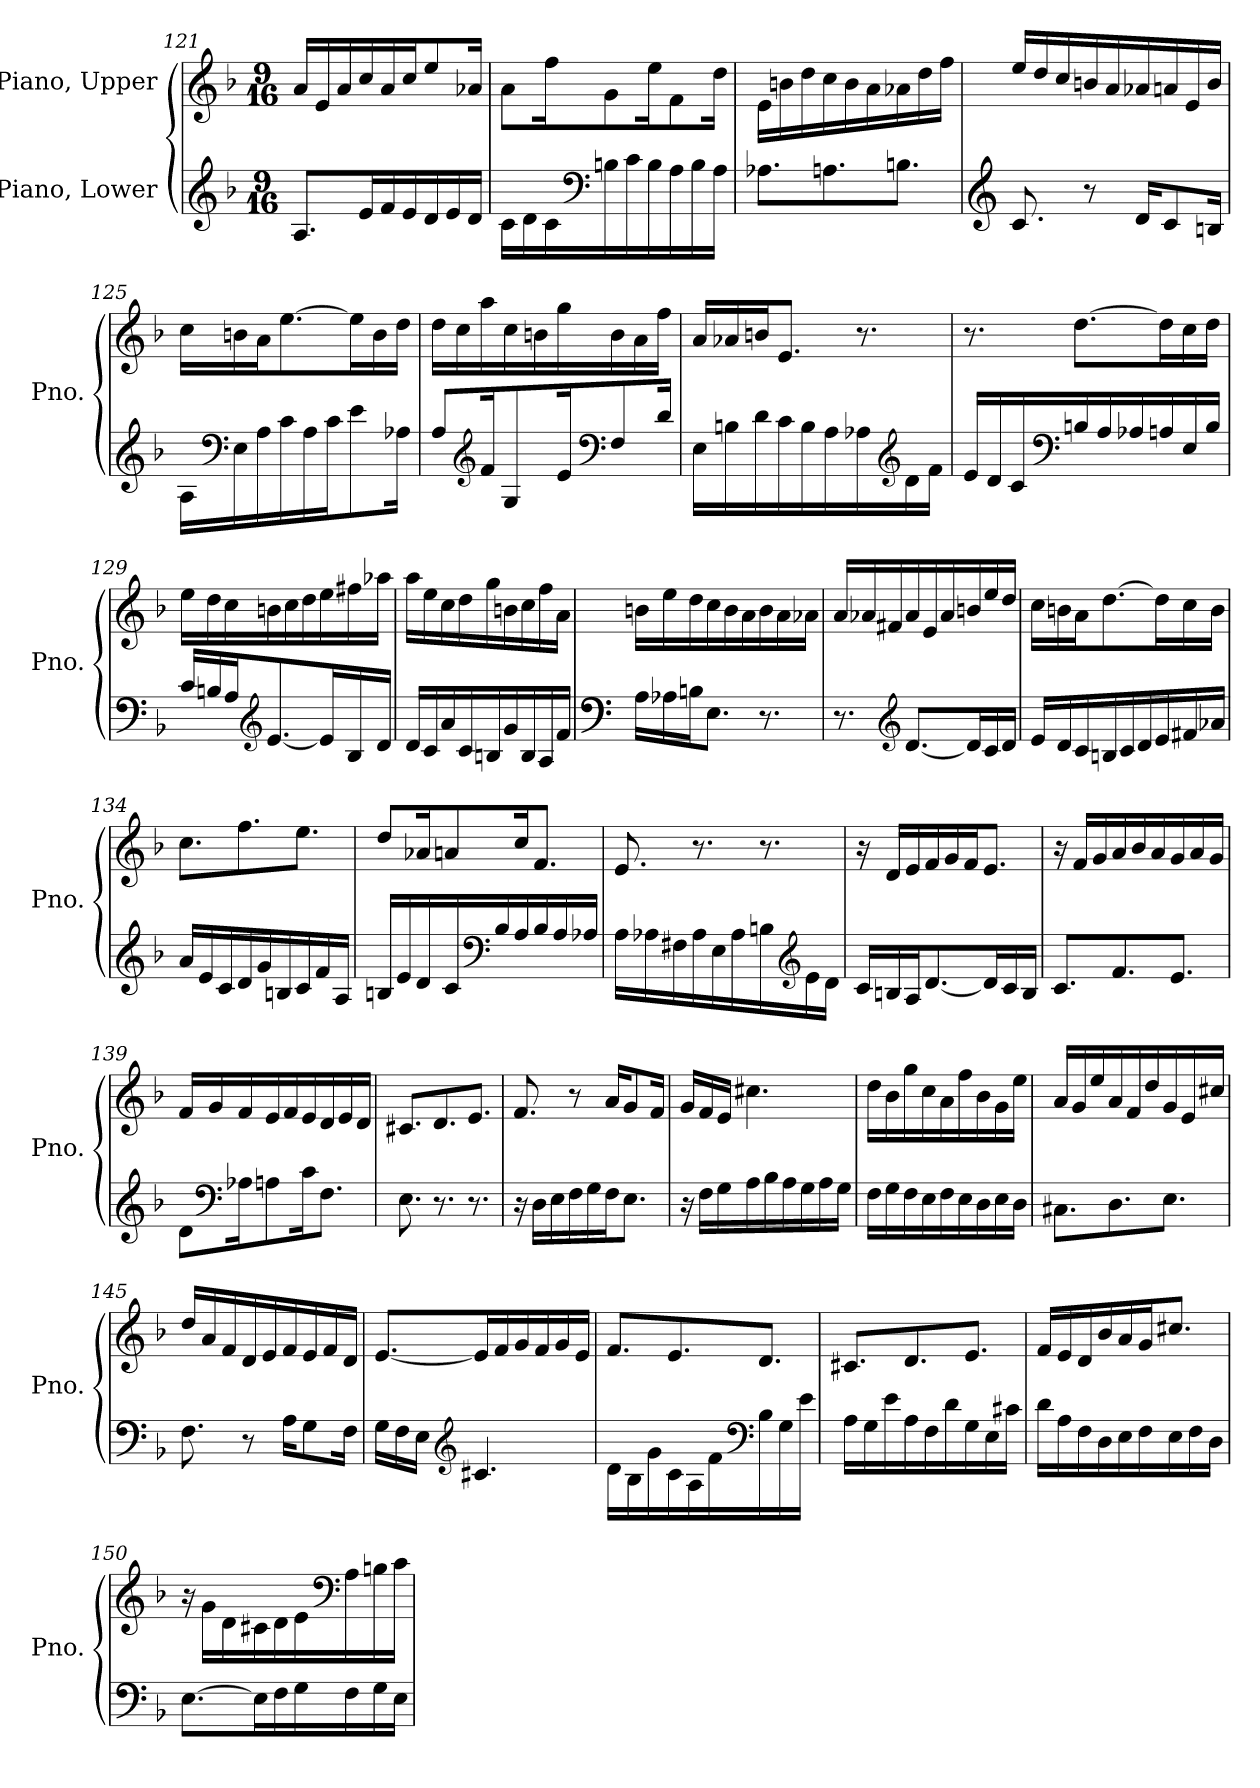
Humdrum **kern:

**kern	**kern
*part2	*part1
*staff2	*staff1
*I"Piano, Lower	*I"Piano, Upper
*I'Pno.	*I'Pno.
*clefG2	*clefG2
*k[b-]	*k[b-]
*M9/16	*M9/16
=121	=121
8.A/L	16a/LL
.	16e/
.	16a/
16e/L	16cc/
16f/	16a/
16e/	16cc/J
16d/	8ee/
16e/	.
16d/JJ	16a-X/Jk
!!LO:LB:g=z
=122	=122
16c\LL	8a\L
16d\	.
16c\	16ff\K
*clefF4	*
16Bn\	8g\
16c\	.
16B\	16ee\K
16A\	8f\
16B\	.
16A\JJ	16dd\Jk
=123	=123
8.A-X\L	16e\LL
.	16bn\
.	16dd\
8.An\	16cc\
.	16b\
.	16a\
8.Bn\J	16a-X\
.	16dd\
.	16ff\JJ
=124	=124
*clefG2	*
8.c/	16ee/LL
.	16dd/
.	16cc/
8r	16bn/
.	16a/
16d/KL	16a-X/
8c/	16an/
.	16e/
16Bn/Jk	16b/JJ
!!LO:PB:g=z
=125	=125
16A\LL	16cc\LL
*clefF4	*
16E\	16bn\
16A\	16a\J
16c\	[8.ee\
16A\	.
16c\J	.
8e\	16ee\L]
.	16b\
16A-X\Jk	16dd\JJ
=126	=126
8A/L	16dd\LL
.	16cc\
*clefG2	*
16f/K	16aa\
8G/	16cc\
.	16bn\
16e/K	16gg\
*clefF4	*
8F/	16b\
.	16a\
16d/Jk	16ff\JJ
=127	=127
16E\LL	16a/LL
16Bn\	16a-X/
16d\	16bn/J
16c\	8.e/J
16B\	.
16A\	.
16A-X\	8.r
*clefG2	*
16d\	.
16f\JJ	.
!!LO:LB:g=z
=128	=128
16e/LL	8.r
16d/	.
16c/	.
*clefF4	*
16Bn/	[8.dd\L
16A/	.
16A-X/	.
16An/	16dd\L]
16E/	16cc\
16B/JJ	16dd\JJ
=129	=129
16c/LL	16ee\LL
16Bn/	16dd\
16A/J	16cc\
*clefG2	*
[8.e/	16bn\
.	16cc\
.	16dd\
16e/L]	16ee\
16B/	16ff#X\
16d/JJ	16aa-X\JJ
=130	=130
16d/LL	16aa\LL
16c/	16ee\
16a/	16cc\
16c/	16dd\
16Bn/	16gg\
16g/	16bn\
16B/	16cc\
16A/	16ff\
16f/JJ	16a\JJ
!!LO:LB:g=z
=131	=131
*clefF4	*
16A\LL	16bn\LL
16A-X\	16ee\
16Bn\J	16dd\
8.E\J	16cc\
.	16b\
.	16a\
8.r	16b\
.	16a\
.	16a-X\JJ
=132	=132
8.r	16a/LL
.	16a-X/
.	16f#X/
*clefG2	*
[8.d/L	16a-/
.	16e/
.	16a-/
16d/L]	16bn/
16c/	16ee/
16d/JJ	16dd/JJ
=133	=133
16e/LL	16cc\LL
16d/	16bn\
16c/	16a\J
16Bn/	[8.dd\
16c/	.
16d/	.
16e/	16dd\L]
16f#X/	16cc\
16a-X/JJ	16b\JJ
!!LO:LB:g=z
=134	=134
16a/LL	8.cc\L
16e/	.
16c/	.
16d/	8.ff\
16g/	.
16Bn/	.
16c/	8.ee\J
16f/	.
16A/JJ	.
=135	=135
16Bn/LL	8dd/L
16e/	.
16d/	16a-X/K
16c/	8an/
*clefF4	*
16B/	.
16A/	16cc/K
16B/	8.f/J
16A/	.
16A-X/JJ	.
=136	=136
16A\LL	8.e/
16A-X\	.
16F#X\	.
16A-\	8.r
16E\	.
16A-\	.
16Bn\	8.r
*clefG2	*
16e\	.
16d\JJ	.
!!LO:LB:g=z
=137	=137
16c/LL	16r
16Bn/	16d/LL
16A/J	16e/
[8.d/	16f/
.	16g/
.	16f/J
16d/L]	8.e/J
16c/	.
16B/JJ	.
=138	=138
8.c/L	16r
.	16f/LL
.	16g/
8.f/	16a/
.	16b-/
.	16a/
8.e/J	16g/
.	16a/
.	16g/JJ
=139	=139
8d\L	16f/LL
.	16g/
*clefF4	*
16A-X\K	16f/
8An\	16e/
.	16f/
16c\K	16e/
8.F\J	16d/
.	16e/
.	16d/JJ
=140	=140
8.E\	8.c#X/L
8.r	8.d/
8.r	8.e/J
!!LO:LB:g=z
=141	=141
16r	8.f/
16D\LL	.
16E\	.
16F\	8r
16G\	.
16F\J	16a/KL
8.E\J	8g/
.	16f/Jk
=142	=142
16r	16g/LL
16F\LL	16f/
16G\	16e/JJ
16A\	4.cc#X\
16B-\	.
16A\	.
16G\	.
16A\	.
16G\JJ	.
=143	=143
16F\LL	16dd\LL
16G\	16b-\
16F\	16gg\
16E\	16cc\
16F\	16a\
16E\	16ff\
16D\	16b-\
16E\	16g\
16D\JJ	16ee\JJ
=144	=144
8.C#X\L	16a/LL
.	16g/
.	16ee/
8.D\	16a/
.	16f/
.	16dd/
8.E\J	16g/
.	16e/
.	16cc#X/JJ
!!LO:PB:g=z
=145	=145
8.F\	16dd/LL
.	16a/
.	16f/
8r	16d/
.	16e/
16A\KL	16f/
8G\	16e/
.	16f/
16F\Jk	16d/JJ
=146	=146
16G\LL	[8.e/L
16F\	.
16E\JJ	.
*clefG2	*
4.c#X/	16e/L]
.	16f/
.	16g/
.	16f/
.	16g/
.	16e/JJ
=147	=147
16d\LL	8.f/L
16B-\	.
16g\	.
16c\	8.e/
16A\	.
16f\	.
*clefF4	*
16B-\	8.d/J
16G\	.
16e\JJ	.
=148	=148
16A\LL	8.c#X/L
16G\	.
16e\	.
16A\	8.d/
16F\	.
16d\	.
16G\	8.e/J
16E\	.
16c#X\JJ	.
!!LO:LB:g=z
=149	=149
16d\LL	16f/LL
16A\	16e/
16F\	16d/
16D\	16b-/
16E\	16a/
16F\	16g/J
16E\	8.cc#X/J
16F\	.
16D\JJ	.
=150	=150
[8.E\L	16r
.	16g\LL
.	16d\
16E\L]	16c#X\
16F\	16d\
16G\	16e\
*	*clefF4
16F\	16A\
16G\	16Bn\
16E\JJ	16c#\JJ
=	=
*-	*-
